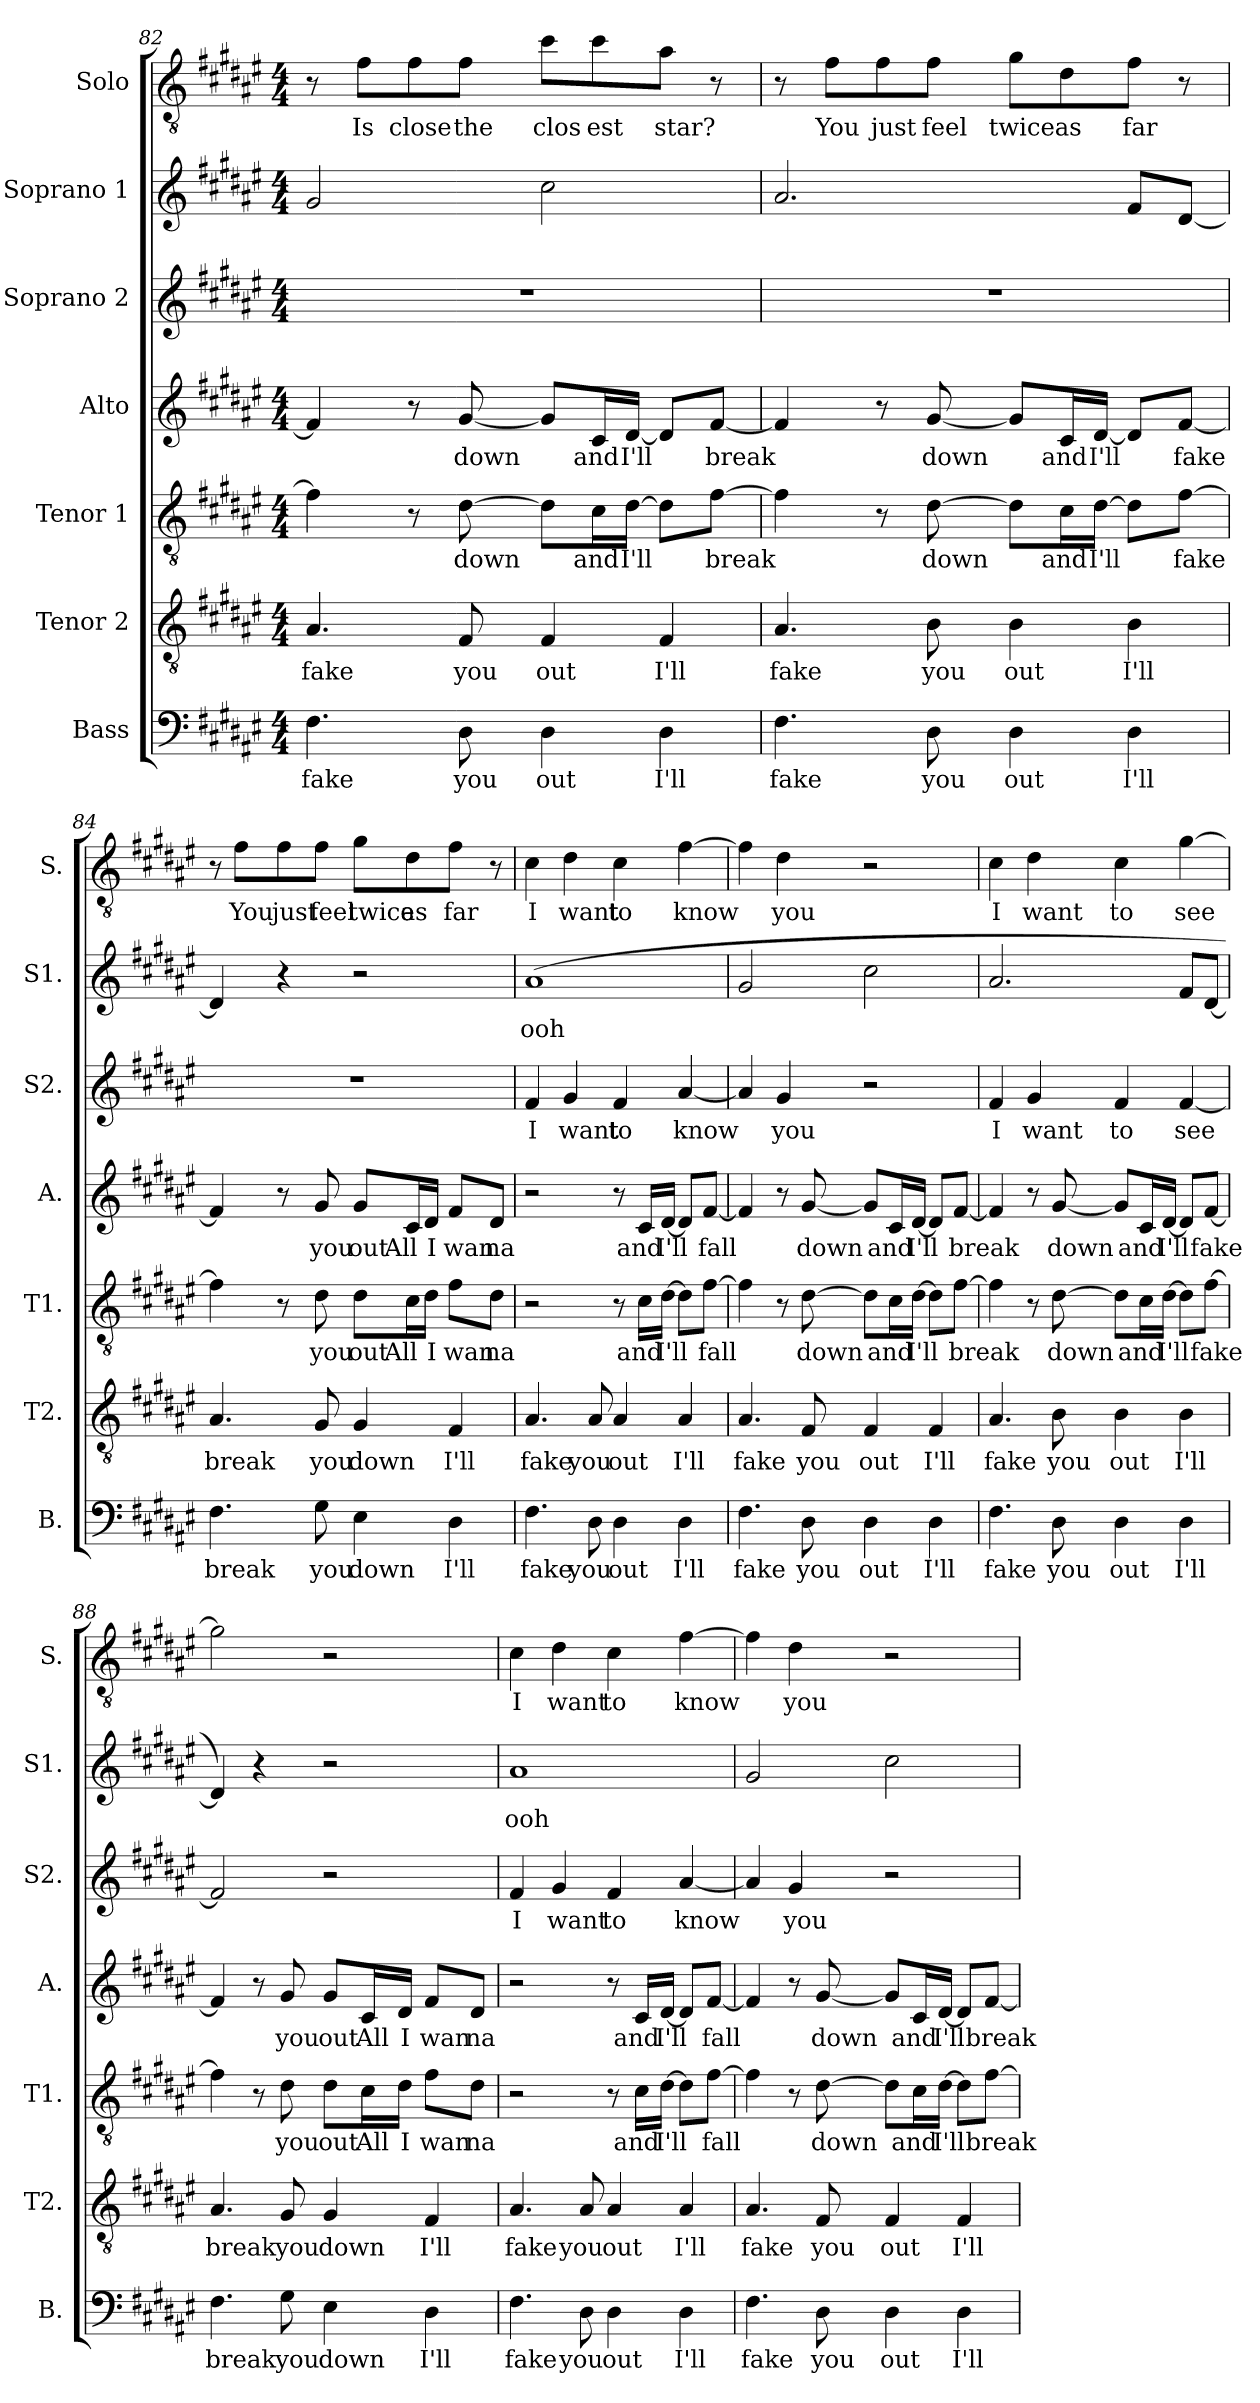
**kern	**text	**kern	**text	**kern	**text	**kern	**text	**kern	**text	**kern	**text	**kern	**text
*part7	*part7	*part6	*part6	*part5	*part5	*part4	*part4	*part3	*part3	*part2	*part2	*part1	*part1
*staff7	*staff7	*staff6	*staff6	*staff5	*staff5	*staff4	*staff4	*staff3	*staff3	*staff2	*staff2	*staff1	*staff1
*I"Bass	*	*I"Tenor 2	*	*I"Tenor 1	*	*I"Alto	*	*I"Soprano 2	*	*I"Soprano 1	*	*I"Solo	*
*I'B.	*	*I'T2.	*	*I'T1.	*	*I'A.	*	*I'S2.	*	*I'S1.	*	*I'S.	*
!!LO:PB:g=z
*clefF4	*	*clefGv2	*	*clefGv2	*	*clefG2	*	*clefG2	*	*clefG2	*	*clefGv2	*
*k[f#c#g#d#a#e#]	*	*k[f#c#g#d#a#e#]	*	*k[f#c#g#d#a#e#]	*	*k[f#c#g#d#a#e#]	*	*k[f#c#g#d#a#e#]	*	*k[f#c#g#d#a#e#]	*	*k[f#c#g#d#a#e#]	*
*M4/4	*	*M4/4	*	*M4/4	*	*M4/4	*	*M4/4	*	*M4/4	*	*M4/4	*
=82	=82	=82	=82	=82	=82	=82	=82	=82	=82	=82	=82	=82	=82
!	!LO:LY:b	!	!LO:LY:b	!	!	!	!	!	!	!	!	!	!
4.F#\	fake	4.A#/	fake	4f#\]	.	4f#/]	.	1r	.	2g#/	.	8r	.
!	!	!	!	!	!	!	!	!	!	!	!	!	!LO:LY:b
.	.	.	.	.	.	.	.	.	.	.	.	8f#\L	Is
!	!	!	!	!	!	!	!	!	!	!	!	!	!LO:LY:b
.	.	.	.	8r	.	8r	.	.	.	.	.	8f#\	close
!	!LO:LY:b	!	!LO:LY:b	!	!LO:LY:b	!	!LO:LY:b	!	!	!	!	!	!LO:LY:b
8D#\	you	8F#/	you	[8d#\	down	[8g#/	down	.	.	.	.	8f#\J	the
!	!LO:LY:b	!	!LO:LY:b	!	!	!	!	!	!	!	!	!	!LO:LY:b
4D#\	out	4F#/	out	8d#\L]	.	8g#/L]	.	.	.	2cc#\	.	8cc#\L	clos
!	!	!	!	!	!LO:LY:b	!	!LO:LY:b	!	!	!	!	!	!LO:LY:b
.	.	.	.	16c#\L	and	16c#/L	and	.	.	.	.	8cc#\	est
!	!	!	!	!	!LO:LY:b	!	!LO:LY:b	!	!	!	!	!	!
.	.	.	.	[16d#\JJ	I'll	[16d#/JJ	I'll	.	.	.	.	.	.
!	!LO:LY:b	!	!LO:LY:b	!	!	!	!	!	!	!	!	!	!LO:LY:b
4D#\	I'll	4F#/	I'll	8d#\L]	.	8d#/L]	.	.	.	.	.	8a#\J	star?
!	!	!	!	!	!LO:LY:b	!	!LO:LY:b	!	!	!	!	!	!
.	.	.	.	[8f#\J	break	[8f#/J	break	.	.	.	.	8r	.
=83	=83	=83	=83	=83	=83	=83	=83	=83	=83	=83	=83	=83	=83
!	!LO:LY:b	!	!LO:LY:b	!	!	!	!	!	!	!	!	!	!
4.F#\	fake	4.A#/	fake	4f#\]	.	4f#/]	.	1r	.	2.a#/	.	8r	.
!	!	!	!	!	!	!	!	!	!	!	!	!	!LO:LY:b
.	.	.	.	.	.	.	.	.	.	.	.	8f#\L	You
!	!	!	!	!	!	!	!	!	!	!	!	!	!LO:LY:b
.	.	.	.	8r	.	8r	.	.	.	.	.	8f#\	just
!	!LO:LY:b	!	!LO:LY:b	!	!LO:LY:b	!	!LO:LY:b	!	!	!	!	!	!LO:LY:b
8D#\	you	8B\	you	[8d#\	down	[8g#/	down	.	.	.	.	8f#\J	feel
!	!LO:LY:b	!	!LO:LY:b	!	!	!	!	!	!	!	!	!	!LO:LY:b
4D#\	out	4B\	out	8d#\L]	.	8g#/L]	.	.	.	.	.	8g#\L	twice
!	!	!	!	!	!LO:LY:b	!	!LO:LY:b	!	!	!	!	!	!LO:LY:b
.	.	.	.	16c#\L	and	16c#/L	and	.	.	.	.	8d#\	as
!	!	!	!	!	!LO:LY:b	!	!LO:LY:b	!	!	!	!	!	!
.	.	.	.	[16d#\JJ	I'll	[16d#/JJ	I'll	.	.	.	.	.	.
!	!LO:LY:b	!	!LO:LY:b	!	!	!	!	!	!	!	!	!	!LO:LY:b
4D#\	I'll	4B\	I'll	8d#\L]	.	8d#/L]	.	.	.	8f#/L	.	8f#\J	far
!	!	!	!	!	!LO:LY:b	!	!LO:LY:b	!	!	!	!	!	!
.	.	.	.	[8f#\J	fake	[8f#/J	fake	.	.	[8d#/J	.	8r	.
!!LO:PB:g=z
=84	=84	=84	=84	=84	=84	=84	=84	=84	=84	=84	=84	=84	=84
!	!LO:LY:b	!	!LO:LY:b	!	!	!	!	!	!	!	!	!	!
4.F#\	break	4.A#/	break	4f#\]	.	4f#/]	.	1r	.	4d#/]	.	8r	.
!	!	!	!	!	!	!	!	!	!	!	!	!	!LO:LY:b
.	.	.	.	.	.	.	.	.	.	.	.	8f#\L	You
!	!	!	!	!	!	!	!	!	!	!	!	!	!LO:LY:b
.	.	.	.	8r	.	8r	.	.	.	4r	.	8f#\	just
!	!LO:LY:b	!	!LO:LY:b	!	!LO:LY:b	!	!LO:LY:b	!	!	!	!	!	!LO:LY:b
8G#\	you	8G#/	you	8d#\	you	8g#/	you	.	.	.	.	8f#\J	feel
!	!LO:LY:b	!	!LO:LY:b	!	!LO:LY:b	!	!LO:LY:b	!	!	!	!	!	!LO:LY:b
4E#\	down	4G#/	down	8d#\L	out	8g#/L	out	.	.	2r	.	8g#\L	twice
!	!	!	!	!	!LO:LY:b	!	!LO:LY:b	!	!	!	!	!	!LO:LY:b
.	.	.	.	16c#\L	All	16c#/L	All	.	.	.	.	8d#\	as
!	!	!	!	!	!LO:LY:b	!	!LO:LY:b	!	!	!	!	!	!
.	.	.	.	16d#\JJ	I	16d#/JJ	I	.	.	.	.	.	.
!	!LO:LY:b	!	!LO:LY:b	!	!LO:LY:b	!	!LO:LY:b	!	!	!	!	!	!LO:LY:b
4D#\	I'll	4F#/	I'll	8f#\L	wan	8f#/L	wan	.	.	.	.	8f#\J	far
!	!	!	!	!	!LO:LY:b	!	!LO:LY:b	!	!	!	!	!	!
.	.	.	.	8d#\J	na	8d#/J	na	.	.	.	.	8r	.
=85	=85	=85	=85	=85	=85	=85	=85	=85	=85	=85	=85	=85	=85
!	!LO:LY:b	!	!LO:LY:b	!	!	!	!	!	!LO:LY:b	!	!LO:LY:b	!	!LO:LY:b
4.F#\	fake	4.A#/	fake	2r	.	2r	.	4f#/	I	(>1a#	ooh	4c#\	I
!	!	!	!	!	!	!	!	!	!LO:LY:b	!	!	!	!LO:LY:b
.	.	.	.	.	.	.	.	4g#/	want	.	.	4d#\	want
!	!LO:LY:b	!	!LO:LY:b	!	!	!	!	!	!	!	!	!	!
8D#\	you	8A#/	you	.	.	.	.	.	.	.	.	.	.
!	!LO:LY:b	!	!LO:LY:b	!	!	!	!	!	!LO:LY:b	!	!	!	!LO:LY:b
4D#\	out	4A#/	out	8r	.	8r	.	4f#/	to	.	.	4c#\	to
!	!	!	!	!	!LO:LY:b	!	!LO:LY:b	!	!	!	!	!	!
.	.	.	.	16c#\LL	and	16c#/LL	and	.	.	.	.	.	.
!	!	!	!	!	!LO:LY:b	!	!LO:LY:b	!	!	!	!	!	!
.	.	.	.	[16d#\JJ	I'll	[16d#/JJ	I'll	.	.	.	.	.	.
!	!LO:LY:b	!	!LO:LY:b	!	!	!	!	!	!LO:LY:b	!	!	!	!LO:LY:b
4D#\	I'll	4A#/	I'll	8d#\L]	.	8d#/L]	.	[4a#/	know	.	.	[4f#\	know
!	!	!	!	!	!LO:LY:b	!	!LO:LY:b	!	!	!	!	!	!
.	.	.	.	[8f#\J	fall	[8f#/J	fall	.	.	.	.	.	.
=86	=86	=86	=86	=86	=86	=86	=86	=86	=86	=86	=86	=86	=86
!	!LO:LY:b	!	!LO:LY:b	!	!	!	!	!	!	!	!	!	!
4.F#\	fake	4.A#/	fake	4f#\]	.	4f#/]	.	4a#/]	.	2g#/	.	4f#\]	.
!	!	!	!	!	!	!	!	!	!LO:LY:b	!	!	!	!LO:LY:b
.	.	.	.	8r	.	8r	.	4g#/	you	.	.	4d#\	you
!	!LO:LY:b	!	!LO:LY:b	!	!LO:LY:b	!	!LO:LY:b	!	!	!	!	!	!
8D#\	you	8F#/	you	[8d#\	down	[8g#/	down	.	.	.	.	.	.
!	!LO:LY:b	!	!LO:LY:b	!	!	!	!	!	!	!	!	!	!
4D#\	out	4F#/	out	8d#\L]	.	8g#/L]	.	2r	.	2cc#\	.	2r	.
!	!	!	!	!	!LO:LY:b	!	!LO:LY:b	!	!	!	!	!	!
.	.	.	.	16c#\L	and	16c#/L	and	.	.	.	.	.	.
!	!	!	!	!	!LO:LY:b	!	!LO:LY:b	!	!	!	!	!	!
.	.	.	.	[16d#\JJ	I'll	[16d#/JJ	I'll	.	.	.	.	.	.
!	!LO:LY:b	!	!LO:LY:b	!	!	!	!	!	!	!	!	!	!
4D#\	I'll	4F#/	I'll	8d#\L]	.	8d#/L]	.	.	.	.	.	.	.
!	!	!	!	!	!LO:LY:b	!	!LO:LY:b	!	!	!	!	!	!
.	.	.	.	[8f#\J	break	[8f#/J	break	.	.	.	.	.	.
!!LO:PB:g=z
=87	=87	=87	=87	=87	=87	=87	=87	=87	=87	=87	=87	=87	=87
!	!LO:LY:b	!	!LO:LY:b	!	!	!	!	!	!LO:LY:b	!	!	!	!LO:LY:b
4.F#\	fake	4.A#/	fake	4f#\]	.	4f#/]	.	4f#/	I	2.a#/	.	4c#\	I
!	!	!	!	!	!	!	!	!	!LO:LY:b	!	!	!	!LO:LY:b
.	.	.	.	8r	.	8r	.	4g#/	want	.	.	4d#\	want
!	!LO:LY:b	!	!LO:LY:b	!	!LO:LY:b	!	!LO:LY:b	!	!	!	!	!	!
8D#\	you	8B\	you	[8d#\	down	[8g#/	down	.	.	.	.	.	.
!	!LO:LY:b	!	!LO:LY:b	!	!	!	!	!	!LO:LY:b	!	!	!	!LO:LY:b
4D#\	out	4B\	out	8d#\L]	.	8g#/L]	.	4f#/	to	.	.	4c#\	to
!	!	!	!	!	!LO:LY:b	!	!LO:LY:b	!	!	!	!	!	!
.	.	.	.	16c#\L	and	16c#/L	and	.	.	.	.	.	.
!	!	!	!	!	!LO:LY:b	!	!LO:LY:b	!	!	!	!	!	!
.	.	.	.	[16d#\JJ	I'll	[16d#/JJ	I'll	.	.	.	.	.	.
!	!LO:LY:b	!	!LO:LY:b	!	!	!	!	!	!LO:LY:b	!	!	!	!LO:LY:b
4D#\	I'll	4B\	I'll	8d#\L]	.	8d#/L]	.	[4f#/	see	8f#/L	.	[4g#\	see
!	!	!	!	!	!LO:LY:b	!	!LO:LY:b	!	!	!	!	!	!
.	.	.	.	[8f#\J	fake	[8f#/J	fake	.	.	[8d#/J	.	.	.
=88	=88	=88	=88	=88	=88	=88	=88	=88	=88	=88	=88	=88	=88
!	!LO:LY:b	!	!LO:LY:b	!	!	!	!	!	!	!	!	!	!
4.F#\	break	4.A#/	break	4f#\]	.	4f#/]	.	2f#/]	.	4d#/])	.	2g#\]	.
.	.	.	.	8r	.	8r	.	.	.	4r	.	.	.
!	!LO:LY:b	!	!LO:LY:b	!	!LO:LY:b	!	!LO:LY:b	!	!	!	!	!	!
8G#\	you	8G#/	you	8d#\	you	8g#/	you	.	.	.	.	.	.
!	!LO:LY:b	!	!LO:LY:b	!	!LO:LY:b	!	!LO:LY:b	!	!	!	!	!	!
4E#\	down	4G#/	down	8d#\L	out	8g#/L	out	2r	.	2r	.	2r	.
!	!	!	!	!	!LO:LY:b	!	!LO:LY:b	!	!	!	!	!	!
.	.	.	.	16c#\L	All	16c#/L	All	.	.	.	.	.	.
!	!	!	!	!	!LO:LY:b	!	!LO:LY:b	!	!	!	!	!	!
.	.	.	.	16d#\JJ	I	16d#/JJ	I	.	.	.	.	.	.
!	!LO:LY:b	!	!LO:LY:b	!	!LO:LY:b	!	!LO:LY:b	!	!	!	!	!	!
4D#\	I'll	4F#/	I'll	8f#\L	wan	8f#/L	wan	.	.	.	.	.	.
!	!	!	!	!	!LO:LY:b	!	!LO:LY:b	!	!	!	!	!	!
.	.	.	.	8d#\J	na	8d#/J	na	.	.	.	.	.	.
=89	=89	=89	=89	=89	=89	=89	=89	=89	=89	=89	=89	=89	=89
!	!LO:LY:b	!	!LO:LY:b	!	!	!	!	!	!LO:LY:b	!	!LO:LY:b	!	!LO:LY:b
4.F#\	fake	4.A#/	fake	2r	.	2r	.	4f#/	I	1a#	ooh	4c#\	I
!	!	!	!	!	!	!	!	!	!LO:LY:b	!	!	!	!LO:LY:b
.	.	.	.	.	.	.	.	4g#/	want	.	.	4d#\	want
!	!LO:LY:b	!	!LO:LY:b	!	!	!	!	!	!	!	!	!	!
8D#\	you	8A#/	you	.	.	.	.	.	.	.	.	.	.
!	!LO:LY:b	!	!LO:LY:b	!	!	!	!	!	!LO:LY:b	!	!	!	!LO:LY:b
4D#\	out	4A#/	out	8r	.	8r	.	4f#/	to	.	.	4c#\	to
!	!	!	!	!	!LO:LY:b	!	!LO:LY:b	!	!	!	!	!	!
.	.	.	.	16c#\LL	and	16c#/LL	and	.	.	.	.	.	.
!	!	!	!	!	!LO:LY:b	!	!LO:LY:b	!	!	!	!	!	!
.	.	.	.	[16d#\JJ	I'll	[16d#/JJ	I'll	.	.	.	.	.	.
!	!LO:LY:b	!	!LO:LY:b	!	!	!	!	!	!LO:LY:b	!	!	!	!LO:LY:b
4D#\	I'll	4A#/	I'll	8d#\L]	.	8d#/L]	.	[4a#/	know	.	.	[4f#\	know
!	!	!	!	!	!LO:LY:b	!	!LO:LY:b	!	!	!	!	!	!
.	.	.	.	[8f#\J	fall	[8f#/J	fall	.	.	.	.	.	.
!!LO:PB:g=z
=90	=90	=90	=90	=90	=90	=90	=90	=90	=90	=90	=90	=90	=90
!	!LO:LY:b	!	!LO:LY:b	!	!	!	!	!	!	!	!	!	!
4.F#\	fake	4.A#/	fake	4f#\]	.	4f#/]	.	4a#/]	.	2g#/	.	4f#\]	.
!	!	!	!	!	!	!	!	!	!LO:LY:b	!	!	!	!LO:LY:b
.	.	.	.	8r	.	8r	.	4g#/	you	.	.	4d#\	you
!	!LO:LY:b	!	!LO:LY:b	!	!LO:LY:b	!	!LO:LY:b	!	!	!	!	!	!
8D#\	you	8F#/	you	[8d#\	down	[8g#/	down	.	.	.	.	.	.
!	!LO:LY:b	!	!LO:LY:b	!	!	!	!	!	!	!	!	!	!
4D#\	out	4F#/	out	8d#\L]	.	8g#/L]	.	2r	.	2cc#\	.	2r	.
!	!	!	!	!	!LO:LY:b	!	!LO:LY:b	!	!	!	!	!	!
.	.	.	.	16c#\L	and	16c#/L	and	.	.	.	.	.	.
!	!	!	!	!	!LO:LY:b	!	!LO:LY:b	!	!	!	!	!	!
.	.	.	.	[16d#\JJ	I'll	[16d#/JJ	I'll	.	.	.	.	.	.
!	!LO:LY:b	!	!LO:LY:b	!	!	!	!	!	!	!	!	!	!
4D#\	I'll	4F#/	I'll	8d#\L]	.	8d#/L]	.	.	.	.	.	.	.
!	!	!	!	!	!LO:LY:b	!	!LO:LY:b	!	!	!	!	!	!
.	.	.	.	[8f#\J	break	[8f#/J	break	.	.	.	.	.	.
=	=	=	=	=	=	=	=	=	=	=	=	=	=
*-	*-	*-	*-	*-	*-	*-	*-	*-	*-	*-	*-	*-	*-
